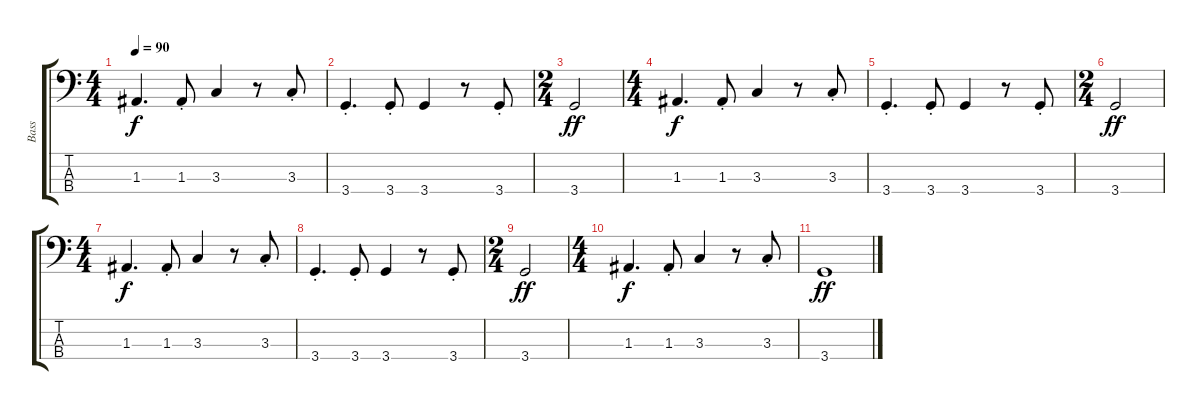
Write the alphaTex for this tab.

\track ("Bass" "Bass") {instrument electricbassfinger}
\staff {score tabs}
\tuning (G2 D2 A1 E1) {hide}
\ts (4 4)
\tempo 90
\clef f4
\ks c
1.3.4{d dy f} 1.3{st}.8 3.3.4 r.8 3.3{st}.8 |
3.4{st}.4{d} 3.4{st}.8 3.4.4 r.8 3.4{st}.8 |
\ts (2 4)
3.4.2{dy ff} |
\ts (4 4)
1.3.4{d dy f} 1.3{st}.8 3.3.4 r.8 3.3{st}.8 |
3.4{st}.4{d} 3.4{st}.8 3.4.4 r.8 3.4{st}.8 |
\ts (2 4)
3.4.2{dy ff} |
\ts (4 4)
1.3.4{d dy f} 1.3{st}.8 3.3.4 r.8 3.3{st}.8 |
3.4{st}.4{d} 3.4{st}.8 3.4.4 r.8 3.4{st}.8 |
\ts (2 4)
3.4.2{dy ff} |
\ts (4 4)
1.3.4{d dy f} 1.3{st}.8 3.3.4 r.8 3.3{st}.8 |
3.4.1{dy ff}
